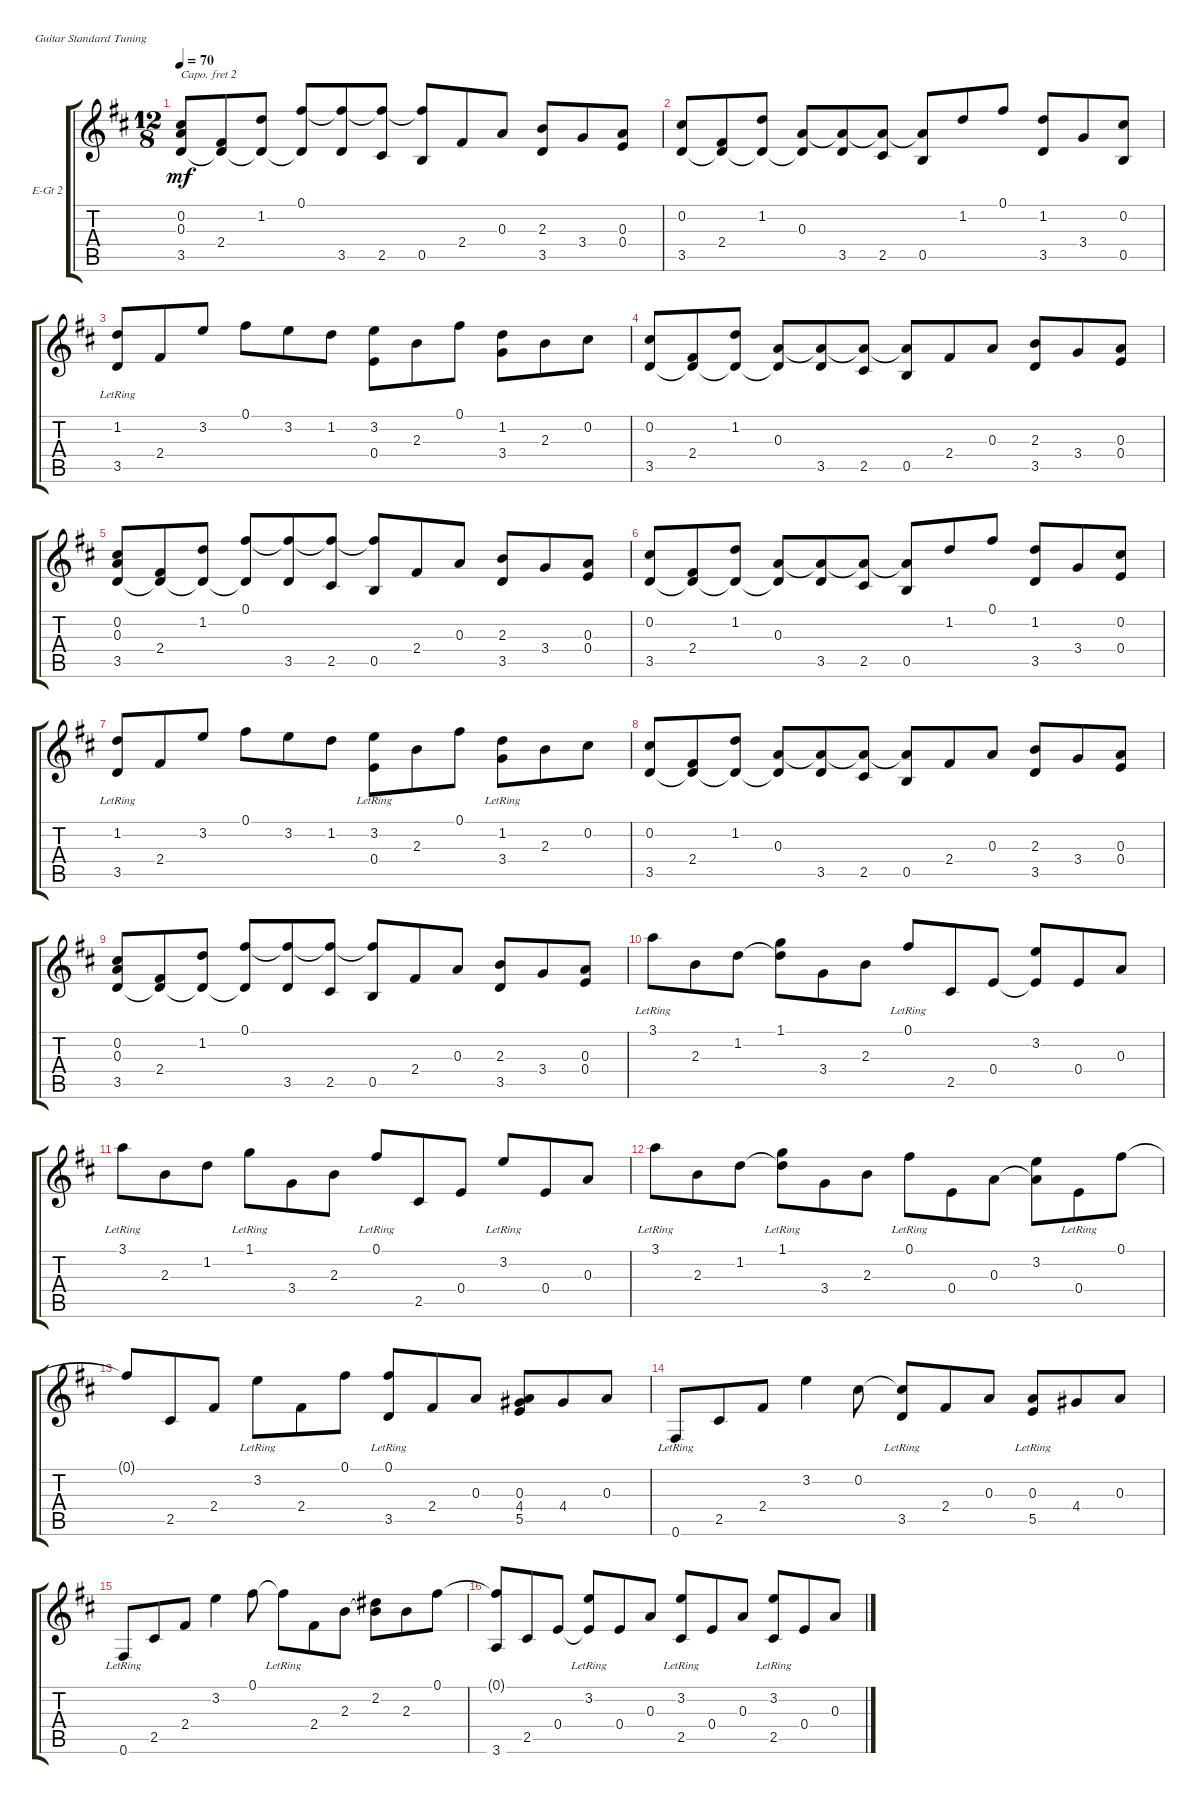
\defaultSystemsLayout 4
\bracketExtendMode groupsimilarinstruments
\firstSystemTrackNameOrientation horizontal
\otherSystemsTrackNameOrientation horizontal
\track ("Guitar 2" "E-Gt 2") {instrument electricguitarclean}
\staff {score tabs}
\capo 2
\tuning (E4 B3 G3 D3 A2 E2)
\ts (12 8)
\tempo 70
\clef g2
\ks d
(0.2 0.3 3.5).8{dy mf} (2.4 3.5{t}).8 (1.2 3.5{t}).8 (0.1 3.5{t}).8 (3.5 0.1{t}).8 (2.5 0.1{t}).8 (0.5 0.1{t}).8 2.4.8 0.3.8 (2.3 3.5).8 3.4.8 (0.4 0.3).8 |
(3.5 0.2).8 (2.4 3.5{t}).8 (1.2 3.5{t}).8 (3.5{t} 0.3).8 (3.5 0.3{t}).8 (2.5 0.3{t}).8 (0.5 0.3{t}).8 1.2.8 0.1.8 (1.2 3.5).8 3.4.8 (0.5 0.2).8 |
(1.2 3.5{lr}).8 2.4.8 3.2.8 0.1.8 3.2.8 1.2.8 (3.2 0.4).8 2.3.8 0.1.8 (1.2 3.4).8 2.3.8 0.2.8 |
(0.2 3.5).8 (2.4 3.5{t}).8 (1.2 3.5{t}).8 (0.3 3.5{t}).8 (3.5 0.3{t}).8 (2.5 0.3{t}).8 (0.5 0.3{t}).8 2.4.8 0.3.8 (2.3 3.5).8 3.4.8 (0.3 0.4).8 |
(3.5 0.3 0.2).8 (2.4 3.5{t}).8 (1.2 3.5{t}).8 (3.5{t} 0.1).8 (3.5 0.1{t}).8 (2.5 0.1{t}).8 (0.5 0.1{t}).8 2.4.8 0.3.8 (2.3 3.5).8 3.4.8 (0.4 0.3).8 |
(3.5 0.2).8 (2.4 3.5{t}).8 (1.2 3.5{t}).8 (3.5{t} 0.3).8 (3.5 0.3{t}).8 (2.5 0.3{t}).8 (0.5 0.3{t}).8 1.2.8 0.1.8 (1.2 3.5).8 3.4.8 (0.4 0.2).8 |
(1.2 3.5{lr}).8 2.4.8 3.2.8 0.1.8 3.2.8 1.2.8 (3.2 0.4{lr}).8 2.3.8 0.1.8 (1.2 3.4{lr}).8 2.3.8 0.2.8 |
(0.2 3.5).8 (2.4 3.5{t}).8 (1.2 3.5{t}).8 (0.3 3.5{t}).8 (3.5 0.3{t}).8 (2.5 0.3{t}).8 (0.5 0.3{t}).8 2.4.8 0.3.8 (2.3 3.5).8 3.4.8 (0.4 0.3).8 |
(0.2 0.3 3.5).8 (2.4 3.5{t}).8 (1.2 3.5{t}).8 (0.1 3.5{t}).8 (3.5 0.1{t}).8 (2.5 0.1{t}).8 (0.5 0.1{t}).8 2.4.8 0.3.8 (2.3 3.5).8 3.4.8 (0.3 0.4).8 |
3.1{lr}.8 2.3.8 1.2.8 (1.2{t} 1.1).8 3.4.8 2.3.8 0.1{lr}.8 2.5.8 0.4.8 (0.4{t} 3.2).8 0.4.8 0.3.8 |
3.1{lr}.8 2.3.8 1.2.8 1.1{lr}.8 3.4.8 2.3.8 0.1{lr}.8 2.5.8 0.4.8 3.2{lr}.8 0.4.8 0.3.8 |
3.1{lr}.8 2.3.8 1.2.8 (1.2{t} 1.1{lr}).8 3.4.8 2.3.8 0.1{lr}.8 0.4.8 0.3.8 (0.3{t} 3.2).8 0.4{lr}.8 0.1.8 |
0.1{t}.8 2.5.8 2.4.8 3.2{lr}.8 2.4.8 0.1.8 (0.1{lr} 3.5).8 2.4.8 0.3.8 (0.3 4.4 5.5).8 4.4.8 0.3.8 |
0.6{lr}.8 2.5.8 2.4.8 3.2.4 0.2.8 (0.2{t} 3.5{lr}).8 2.4.8 0.3.8 (0.3 5.5{lr}).8 4.4.8 0.3.8 |
0.6{lr}.8 2.5.8 2.4.8 3.2.4 0.1.8 0.1{lr t}.8 2.4.8 2.3.8 (2.3{t} 2.2).8 2.3.8 0.1.8 |
(0.1{t} 3.6).8 2.5.8 0.4.8 (0.4{t} 3.2{lr}).8 0.4.8 0.3.8 (3.2{lr} 2.5).8 0.4.8 0.3.8 (3.2{lr} 2.5).8 0.4.8 0.3.8
